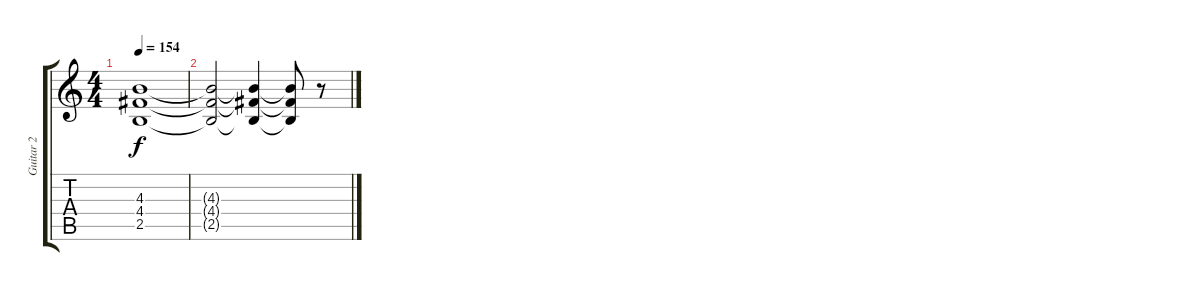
\track ("Guitar 2" "Guitar 2") {instrument distortionguitar}
\staff {score tabs}
\tuning (E4 B3 G3 D3 A2 E2) {hide}
\ts (4 4)
\tempo 154
\clef g2
\ks c
(4.3{t} 4.4{t} 2.5{t}).1{dy f} |
(4.3{t} 4.4{t} 2.5{t}).2 (4.3{t} 4.4{t} 2.5{t}).4 (4.3{t} 4.4{t} 2.5{t}).8 r.8
